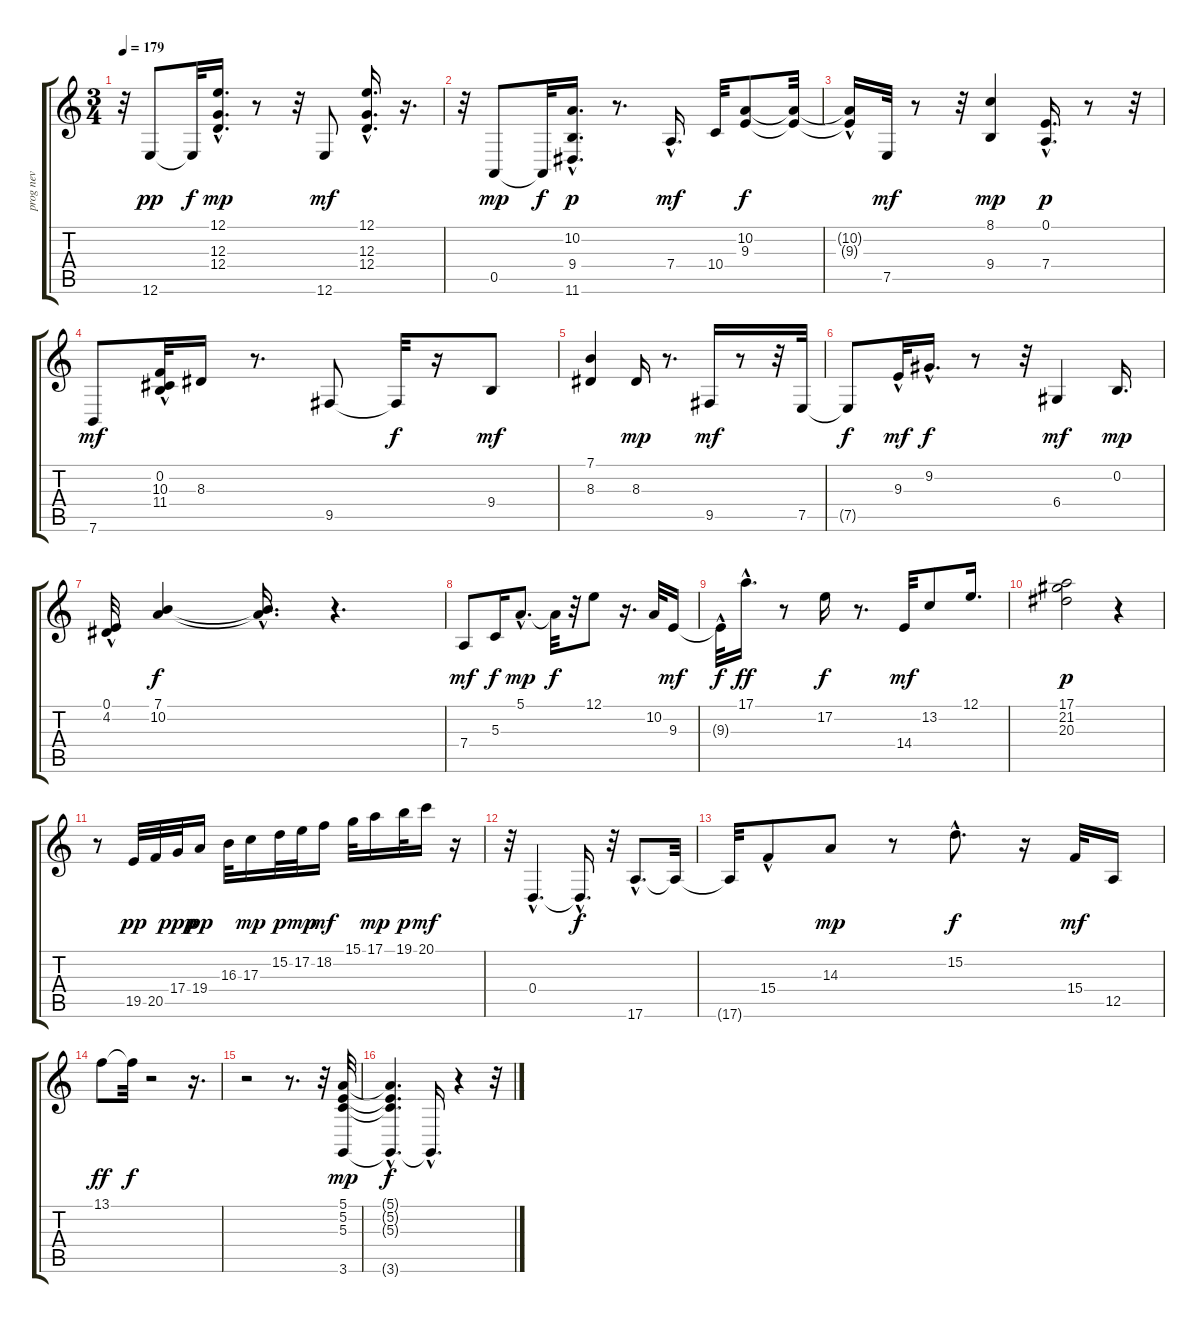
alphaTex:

\track ("prog nev" "prog nev") {instrument acousticgrandpiano}
\staff {score tabs}
\tuning (E4 B3 G3 D3 A2 E2) {hide}
\ts (3 4)
\tempo 179
\clef g2
\ks c
r.32{dy mf} 12.6.8{dy pp} 12.6{t}.32{dy f} (12.1{hac} 12.3{hac} 12.4{hac}).16{d dy mp} r.8 r.32 12.6.8{dy mf} (12.1{hac} 12.3{hac} 12.4).16{d} r.16{d} |
r.32 0.5.8{dy mp} 0.5{t}.32{dy f} (10.2{hac} 9.4 11.6).16{d dy p} r.8{d} 7.4{hac}.16{d dy mf} 10.4.32 (10.2 9.3).8{dy f} (10.2{t} 9.3{t}).32 |
(10.2{hac t} 9.3{hac t}).16 7.5.32{dy mf} r.8 r.32 (8.1 9.4).4{dy mp} (0.1 7.4{hac}).16{d dy p} r.8 r.32 |
7.6.8{dy mf} (0.2{hac} 10.3 11.4{hac}).32 8.3.16 r.8{d} 9.5.8 9.5{t}.32{dy f} r.16 9.4.8{dy mf} |
(7.1 8.3).4 8.3.16{dy mp} r.8{d} 9.5.16{dy mf} r.8 r.32 7.5.32 |
7.5{t}.8{dy f} 9.3{hac}.32{dy mf} 9.2{hac}.16{d dy f} r.8 r.32 6.4.4{dy mf} 0.2.16{d dy mp} |
(0.1 4.2{hac}).32 (7.1 10.2).4{dy f} (7.1{hac t} 10.2{hac t}).16{d} r.4{d} |
7.4.8{dy mf} 5.3.16{dy f} 5.1{hac}.8{d dy mp} 5.1{t}.32{dy f} r.32 12.1.8 r.16{d} 10.2.32 9.3.16{dy mf} |
9.3{hac t}.32{dy f} 17.1{hac}.16{d dy ff} r.8 17.2.16{dy f} r.8{d} 14.4.32{dy mf} 13.2.8 12.1.16{d} |
(17.1 21.2 20.3).2{dy p} r.4 |
r.8 19.5.32{dy pp} 20.5.32 17.4.32{dy ppp} 19.4.16{dy pp} 16.3.32 17.3.16{dy mp} 15.2.32{dy p} 17.2.32{dy mp} 18.2.16{dy mf} 15.1.32 17.1.16{dy mp} 19.1.32{dy p} 20.1.16{dy mf} r.16 |
r.32 0.4{hac}.4{d} 0.4{hac t}.16{d dy f} r.32 17.6{hac}.8{d} 17.6{t}.32 |
17.6{t}.32 15.4{hac}.8 14.3.8{dy mp} r.8 15.2{hac}.8{d dy f} r.16 15.4.32{dy mf} 12.5.16 |
13.1.8{dy ff} 13.1{t}.32{dy f} r.2 r.16{d} |
r.2 r.8{d} r.32 (5.1 5.2 5.3 3.6).32{dy mp} |
(5.1{t} 5.2{t} 5.3{t} 3.6{hac t}).4{d dy f} 3.6{hac t}.16{d} r.4 r.32
